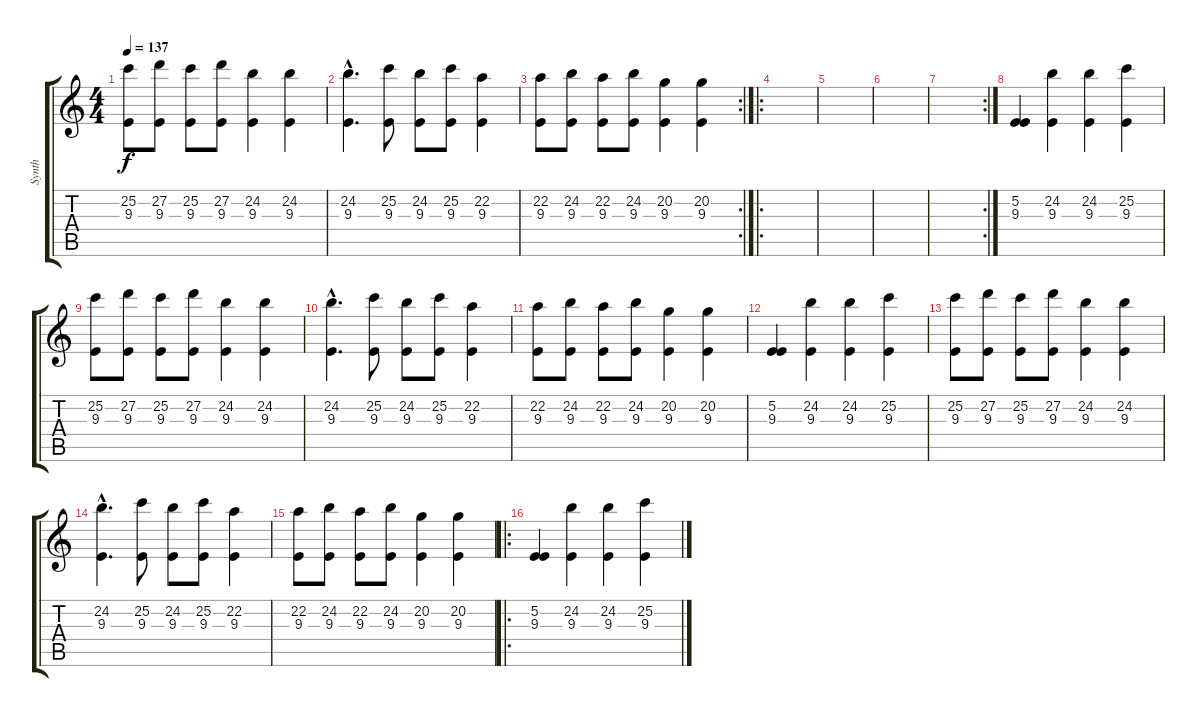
\track ("Synth" "Synth") {instrument stringensemble1}
\staff {score tabs}
\tuning (E4 B3 G3 D3 A2 E2) {hide}
\ts (4 4)
\tempo 137
\clef g2
\ks c
(25.2 9.3).8{dy f} (27.2 9.3).8 (25.2 9.3).8 (27.2 9.3).8 (24.2 9.3).4 (24.2 9.3).4 |
(24.2{hac} 9.3{hac}).4{d} (25.2 9.3).8 (24.2 9.3).8 (25.2 9.3).8 (22.2 9.3).4 |
\rc 2
(22.2 9.3).8 (24.2 9.3).8 (22.2 9.3).8 (24.2 9.3).8 (20.2 9.3).4 (20.2 9.3).4 |
\ro
|
|
|
\rc 2
|
(5.2 9.3).4 (24.2 9.3).4 (24.2 9.3).4 (25.2 9.3).4 |
(25.2 9.3).8 (27.2 9.3).8 (25.2 9.3).8 (27.2 9.3).8 (24.2 9.3).4 (24.2 9.3).4 |
(24.2{hac} 9.3{hac}).4{d} (25.2 9.3).8 (24.2 9.3).8 (25.2 9.3).8 (22.2 9.3).4 |
(22.2 9.3).8 (24.2 9.3).8 (22.2 9.3).8 (24.2 9.3).8 (20.2 9.3).4 (20.2 9.3).4 |
(5.2 9.3).4 (24.2 9.3).4 (24.2 9.3).4 (25.2 9.3).4 |
(25.2 9.3).8 (27.2 9.3).8 (25.2 9.3).8 (27.2 9.3).8 (24.2 9.3).4 (24.2 9.3).4 |
(24.2{hac} 9.3{hac}).4{d} (25.2 9.3).8 (24.2 9.3).8 (25.2 9.3).8 (22.2 9.3).4 |
(22.2 9.3).8 (24.2 9.3).8 (22.2 9.3).8 (24.2 9.3).8 (20.2 9.3).4 (20.2 9.3).4 |
\ro
(5.2 9.3).4 (24.2 9.3).4 (24.2 9.3).4 (25.2 9.3).4
